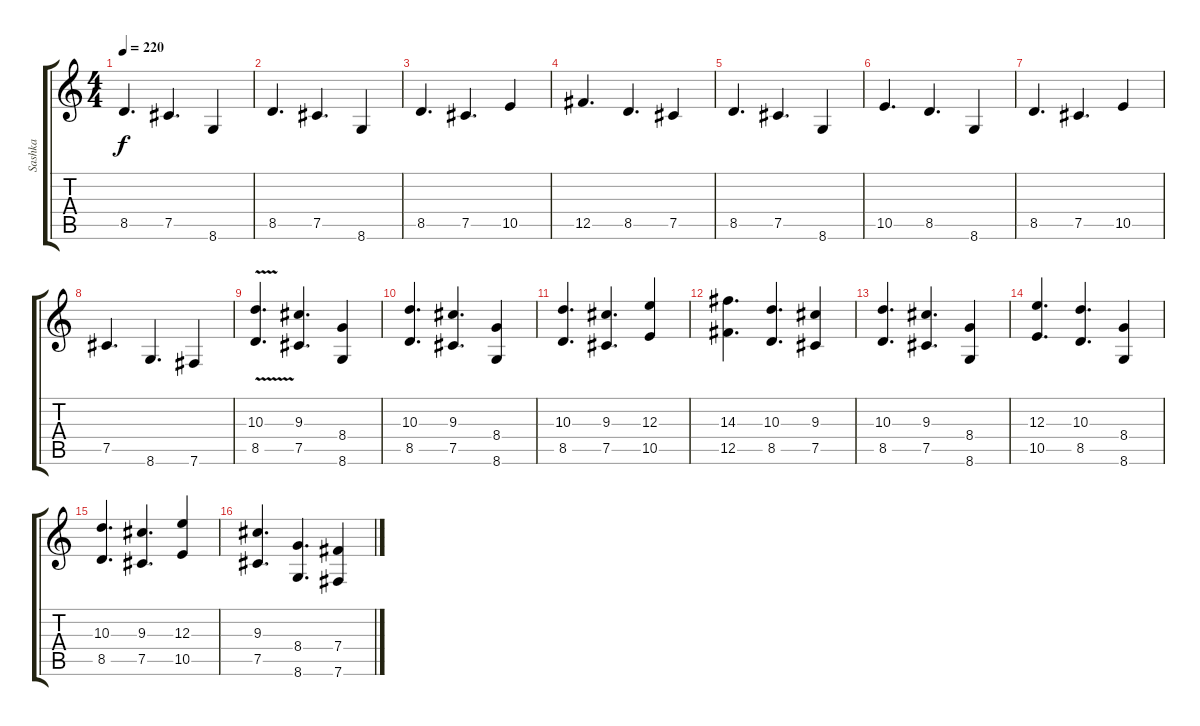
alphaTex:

\track ("Sashka" "Sashka") {instrument distortionguitar}
\staff {score tabs}
\tuning (Db4 Ab3 E3 B2 Gb2 B1) {hide}
\ts (4 4)
\tempo 220
\clef g2
\ks c
8.5.4{d dy f} 7.5.4{d} 8.6.4 |
8.5.4{d} 7.5.4{d} 8.6.4 |
8.5.4{d} 7.5.4{d} 10.5.4 |
12.5.4{d} 8.5.4{d} 7.5.4 |
8.5.4{d} 7.5.4{d} 8.6.4 |
10.5.4{d} 8.5.4{d} 8.6.4 |
8.5.4{d} 7.5.4{d} 10.5.4 |
7.5.4{d} 8.6.4{d} 7.6.4 |
(10.3 8.5{v}).4{d} (9.3 7.5).4{d} (8.4 8.6).4 |
(10.3 8.5).4{d} (9.3 7.5).4{d} (8.4 8.6).4 |
(10.3 8.5).4{d} (9.3 7.5).4{d} (12.3 10.5).4 |
(14.3 12.5).4{d} (10.3 8.5).4{d} (9.3 7.5).4 |
(10.3 8.5).4{d} (9.3 7.5).4{d} (8.4 8.6).4 |
(12.3 10.5).4{d} (10.3 8.5).4{d} (8.4 8.6).4 |
(10.3 8.5).4{d} (9.3 7.5).4{d} (12.3 10.5).4 |
(9.3 7.5).4{d} (8.4 8.6).4{d} (7.4 7.6).4
